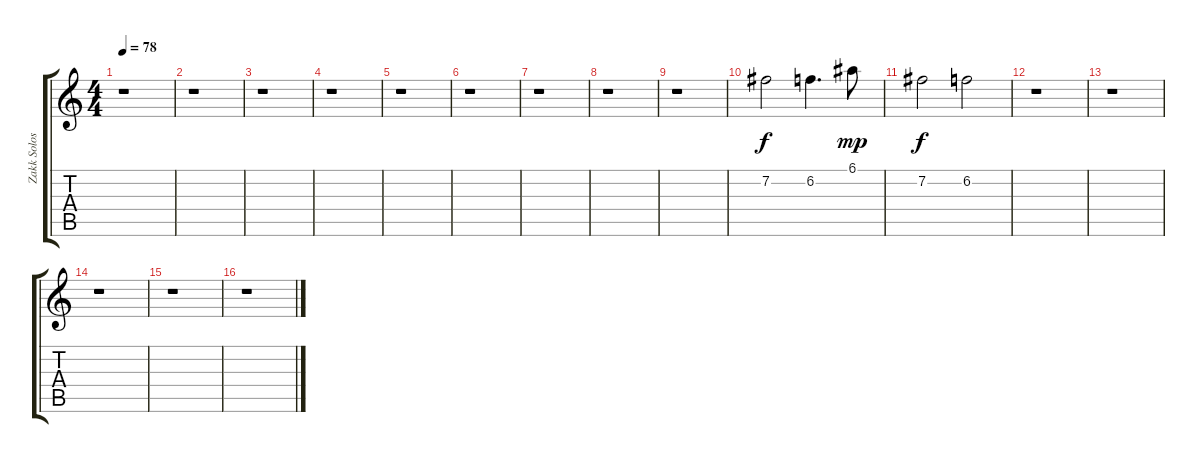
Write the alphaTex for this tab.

\track ("Zakk Solos And Fills" "Zakk Solos") {instrument overdrivenguitar}
\staff {score tabs}
\tuning (E4 B3 G3 D3 A2 E2) {hide}
\ts (4 4)
\tempo 78
\clef g2
\ks c
r.1{dy f instrument overdrivenguitar} |
r.1 |
r.1 |
r.1 |
r.1 |
r.1 |
r.1 |
r.1 |
r.1 |
7.2.2 6.2.4{d} 6.1.8{dy mp} |
7.2.2{dy f} 6.2.2 |
r.1 |
r.1 |
r.1 |
r.1 |
r.1
